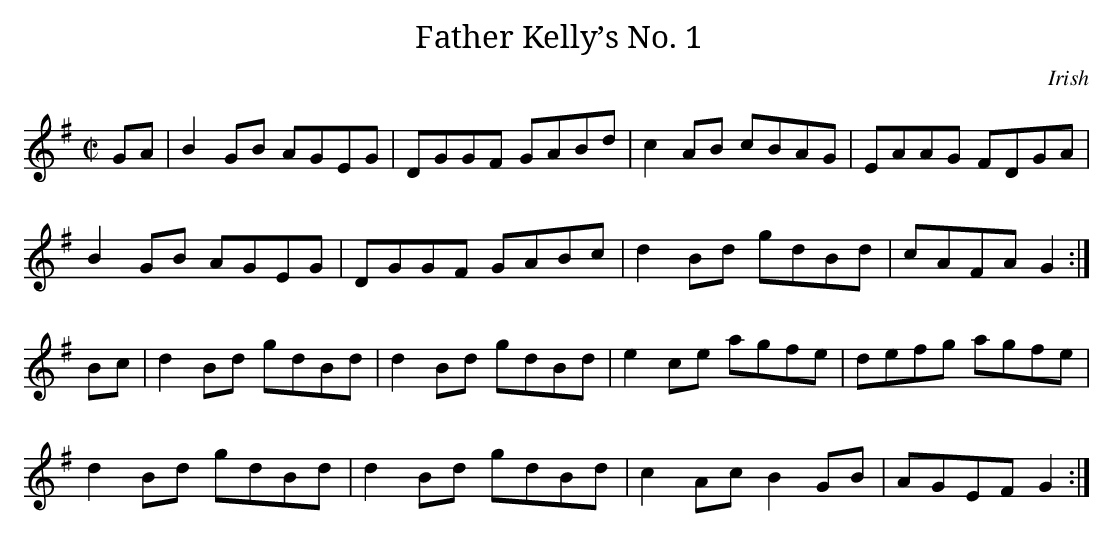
X:1
T:Father Kelly’s No. 1
M:C|
K:G
GA | B2 GB AGEG | DGGF GABd | c2 AB cBAG | EAAG FDGA |
B2 GB AGEG | DGGF GABc | d2 Bd gdBd | cAFA G2 :|
Bc | d2 Bd gdBd | d2 Bd gdBd | e2 ce agfe | defg agfe |
d2 Bd gdBd | d2 Bd gdBd | c2 Ac B2 GB | AGEF G2 :|
